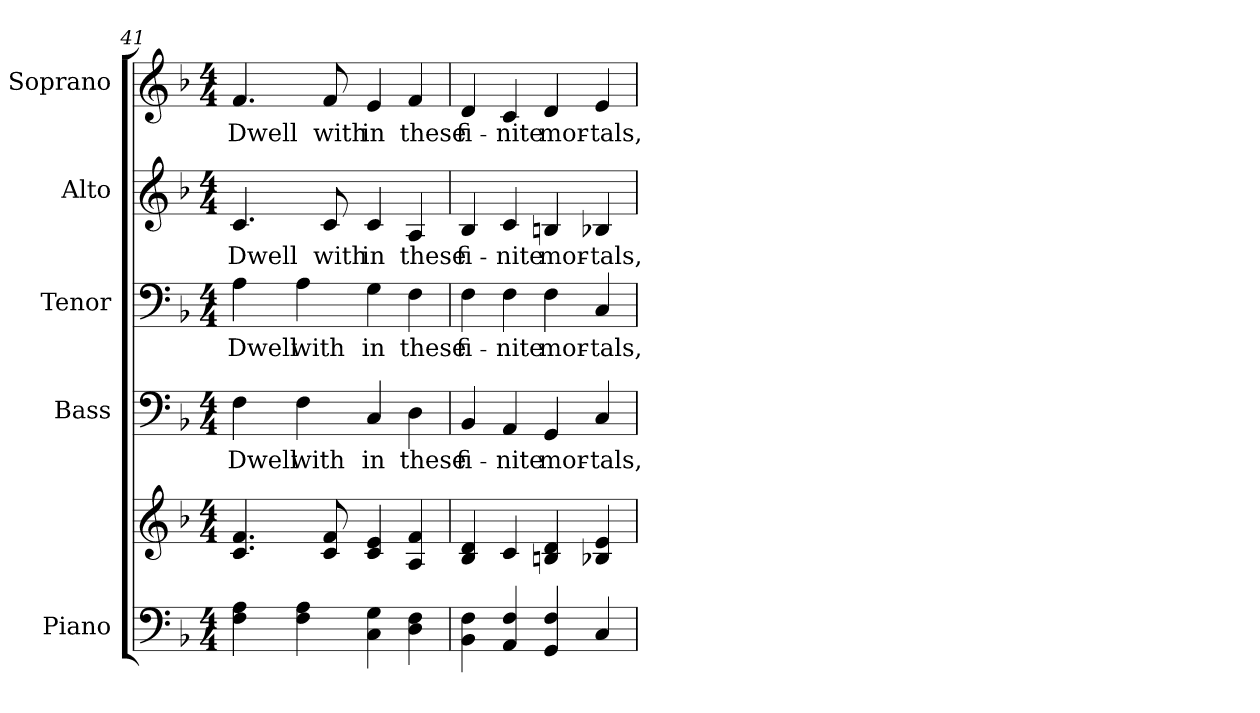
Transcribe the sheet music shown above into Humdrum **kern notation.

**kern	**kern	**kern	**text	**kern	**text	**kern	**text	**kern	**text
*part5	*part5	*part4	*part4	*part3	*part3	*part2	*part2	*part1	*part1
*staff6	*staff5	*staff4	*staff4	*staff3	*staff3	*staff2	*staff2	*staff1	*staff1
*I"Piano	*	*I"Bass	*	*I"Tenor	*	*I"Alto	*	*I"Soprano	*
*I'Pno.	*	*I'B.	*	*I'T.	*	*I'A.	*	*I'S.	*
!!LO:PB:g=z
*clefF4	*clefG2	*clefF4	*	*clefF4	*	*clefG2	*	*clefG2	*
*k[b-]	*k[b-]	*k[b-]	*	*k[b-]	*	*k[b-]	*	*k[b-]	*
*F:	*F:	*F:	*	*F:	*	*F:	*	*F:	*
*M4/4	*M4/4	*M4/4	*	*M4/4	*	*M4/4	*	*M4/4	*
=41	=41	=41	=41	=41	=41	=41	=41	=41	=41
!	!	!	!LO:LY:b:color=#000000	!	!	!	!	!	!
!	!	!	!	!	!LO:LY:b:color=#000000	!	!	!	!
!	!	!	!	!	!	!	!LO:LY:b:color=#000000	!	!
!	!	!	!	!	!	!	!	!	!LO:LY:b:color=#000000
4Fi\ 4Ai	4.ci/ 4.fi	4Fi\	Dwell	4Ai\	Dwell	4.ci/	Dwell	4.fi/	Dwell
!	!	!	!LO:LY:b:color=#000000	!	!	!	!	!	!
!	!	!	!	!	!LO:LY:b:color=#000000	!	!	!	!
4Fi\ 4Ai	.	4Fi\	with	4Ai\	with	.	.	.	.
!	!	!	!	!	!	!	!LO:LY:b:color=#000000	!	!
!	!	!	!	!	!	!	!	!	!LO:LY:b:color=#000000
.	8ci/ 8fi	.	.	.	.	8ci/	with	8fi/	with
!	!	!	!LO:LY:b:color=#000000	!	!	!	!	!	!
!	!	!	!	!	!LO:LY:b:color=#000000	!	!	!	!
!	!	!	!	!	!	!	!LO:LY:b:color=#000000	!	!
!	!	!	!	!	!	!	!	!	!LO:LY:b:color=#000000
4Ci\ 4Gi	4ci/ 4ei	4Ci/	in	4Gi\	in	4ci/	in	4ei/	in
!	!	!	!LO:LY:b:color=#000000	!	!	!	!	!	!
!	!	!	!	!	!LO:LY:b:color=#000000	!	!	!	!
!	!	!	!	!	!	!	!LO:LY:b:color=#000000	!	!
!	!	!	!	!	!	!	!	!	!LO:LY:b:color=#000000
4Di\ 4Fi	4Ai/ 4fi	4Di\	these	4Fi\	these	4Ai/	these	4fi/	these
=42	=42	=42	=42	=42	=42	=42	=42	=42	=42
!	!	!	!LO:LY:b:color=#000000	!	!	!	!	!	!
!	!	!	!	!	!LO:LY:b:color=#000000	!	!	!	!
!	!	!	!	!	!	!	!LO:LY:b:color=#000000	!	!
!	!	!	!	!	!	!	!	!	!LO:LY:b:color=#000000
4BB-i\ 4Fi	4B-i/ 4di	4BB-i/	fi-	4Fi\	fi-	4B-i/	fi-	4di/	fi-
!	!	!	!LO:LY:b:color=#000000	!	!	!	!	!	!
!	!	!	!	!	!LO:LY:b:color=#000000	!	!	!	!
!	!	!	!	!	!	!	!LO:LY:b:color=#000000	!	!
!	!	!	!	!	!	!	!	!	!LO:LY:b:color=#000000
4AAi/ 4Fi	4ci/	4AAi/	-nite	4Fi\	-nite	4ci/	-nite	4ci/	-nite
!	!	!	!LO:LY:b:color=#000000	!	!	!	!	!	!
!	!	!	!	!	!LO:LY:b:color=#000000	!	!	!	!
!	!	!	!	!	!	!	!LO:LY:b:color=#000000	!	!
!	!	!	!	!	!	!	!	!	!LO:LY:b:color=#000000
4GGi/ 4Fi	4Bni/ 4di	4GGi/	mor-	4Fi\	mor-	4Bni/	mor-	4di/	mor-
!	!	!	!LO:LY:b:color=#000000	!	!	!	!	!	!
!	!	!	!	!	!LO:LY:b:color=#000000	!	!	!	!
!	!	!	!	!	!	!	!LO:LY:b:color=#000000	!	!
!	!	!	!	!	!	!	!	!	!LO:LY:b:color=#000000
4Ci/	4B-Xi/ 4ei	4Ci/	-tals,	4Ci/	-tals,	4B-Xi/	-tals,	4ei/	-tals,
=	=	=	=	=	=	=	=	=	=
*-	*-	*-	*-	*-	*-	*-	*-	*-	*-
